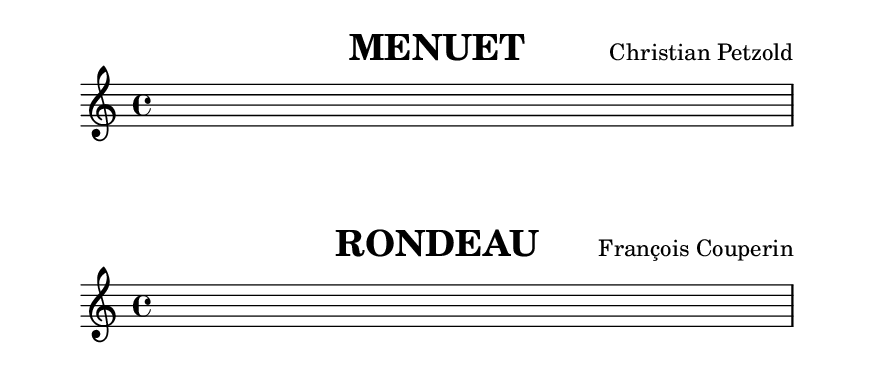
%% Generated by lilypond-book
%% Options: [exampleindent=10.16\mm,indent=0\mm,line-width=14.5\cm,noragged-right,paper-height=845.047\pt,paper-width=597.508\pt,papersize="a5",quote]
\include "lilypond-book-preamble.ly"


% ****************************************************************
% Start cut-&-pastable-section
% ****************************************************************

#(ly:set-option 'eps-box-padding 3.000000)



\paper {
  #(set-paper-size "a5")
  indent = 0\mm
  line-width = 14.5\cm
  % offset the left padding, also add 1mm as lilypond creates cropped
  % images with a little space on the right
  line-width = #(- line-width (* mm  3.000000) (* mm 1))
  ragged-right = ##f
  line-width = 14.5\cm - 2.0 * 10.16\mm
  % offset the left padding, also add 1mm as lilypond creates cropped
  % images with a little space on the right
  line-width = #(- line-width (* mm  3.000000) (* mm 1))
}

\layout {
  
}




% ****************************************************************
% ly snippet:
% ****************************************************************
\sourcefileline 1256
\book {
  \paper {
    indent = 0\mm
    scoreTitleMarkup = \markup {
      \fill-line {
        \null
        \fontsize #4 \bold \fromproperty #'header:piece
        \fromproperty #'header:composer
      }
    }
  }
  \header { tagline = ##f }
  \score {
    \header {
      piece = "MENUET"
      composer = "Christian Petzold"
    }
    { s1 }
  }
  \score {
    \header {
      piece = "RONDEAU"
      composer = "François Couperin"
    }
    { s1 }
  }
}


% ****************************************************************
% end ly snippet
% ****************************************************************
